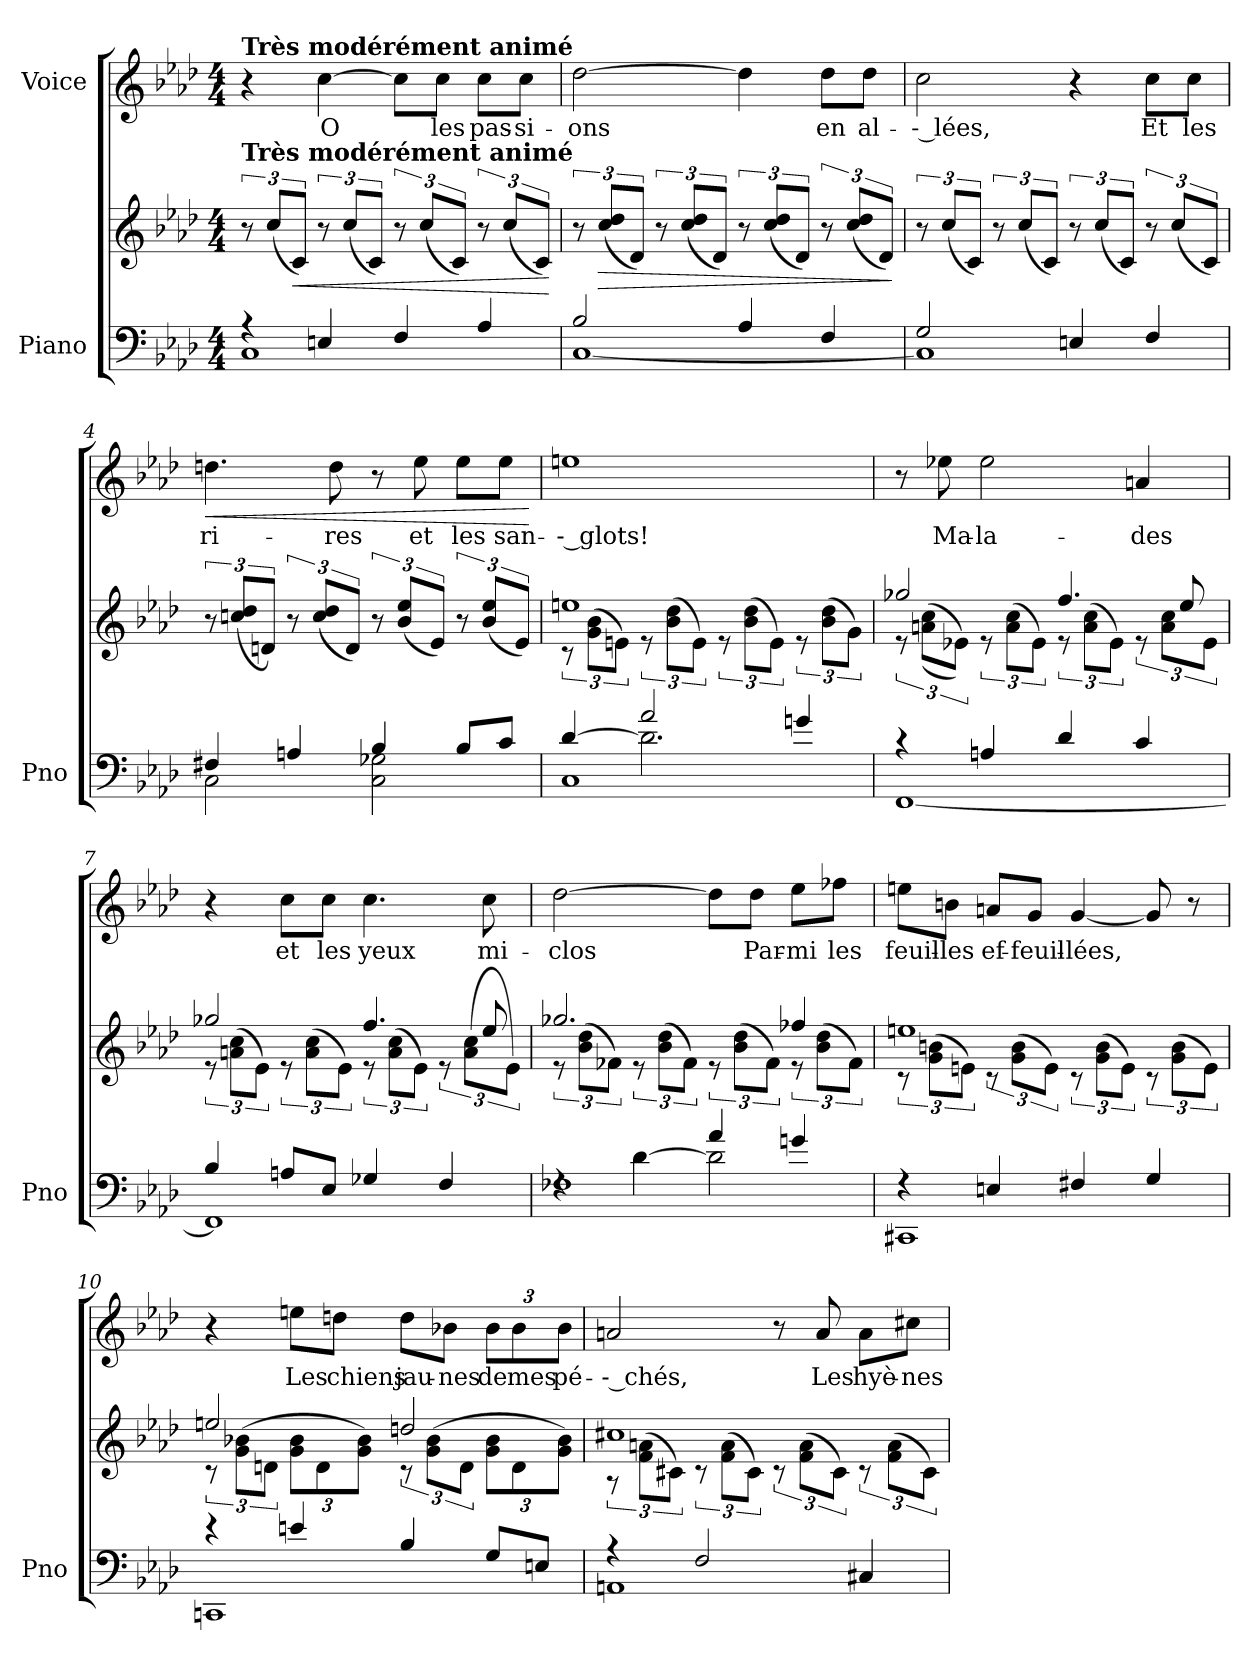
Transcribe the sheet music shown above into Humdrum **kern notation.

**kern	**kern	**dynam	**kern	**text	**dynam
*part2	*part2	*part2	*part1	*part1	*part1
*staff3	*staff2	*staff2/3	*staff1	*staff1	*staff1
*I"Piano	*	*	*I"Voice	*	*
*I'Pno	*	*	*	*	*
*clefF4	*clefG2	*	*clefG2	*	*
*k[b-e-a-d-]	*k[b-e-a-d-]	*	*k[b-e-a-d-]	*	*
*M4/4	*M4/4	*	*M4/4	*	*
=1	=1	=1	=1	=1	=1
*^	*	*	*	*	*
!	!	!	!	!LO:TX:a:B:t=Très modérément animé	!	!
!	!	!LO:TX:a:B:t=Très modérément animé	!	!	!	!
4r	1C	12r	.	4r	.	.
.	.	(<12cc/L	.	.	.	.
!	!	!	!LO:HP:b	!	!	!
.	.	12c/J)	<	.	.	.
!	!	!	!	!	!LO:LY:b	!
4En/	.	12r	.	[4cc\	O	.
.	.	(<12cc/L	.	.	.	.
.	.	12c/J)	.	.	.	.
4F/	.	12r	.	8cc\L]	.	.
.	.	(<12cc/L	.	.	.	.
!	!	!	!	!	!LO:LY:b	!
.	.	.	.	8cc\J	les	.
.	.	12c/J)	.	.	.	.
!	!	!	!	!	!LO:LY:b	!
4A-/	.	12r	.	8cc\L	pas-	.
.	.	(<12cc/L	.	.	.	.
!	!	!	!	!	!LO:LY:b	!
.	.	.	.	8cc\J	-si-	.
.	.	12c/J)	.	.	.	.
*v	*v	*	*	*	*	*
.	.	[	.	.	.
=2	=2	=2	=2	=2	=2
*^	*	*	*	*	*
!	!	!	!	!	!LO:LY:b	!
2B-/	[1C	12r	.	[2dd-\	-ons	.
!	!	!	!LO:HP:b	!	!	!
.	.	(<12cc/ 12dd-/L	>	.	.	.
.	.	12d-/J)	.	.	.	.
.	.	12r	.	.	.	.
.	.	(<12cc/ 12dd-/L	.	.	.	.
.	.	12d-/J)	.	.	.	.
4A-/	.	12r	.	4dd-\]	.	.
.	.	(<12cc/ 12dd-/L	.	.	.	.
.	.	12d-/J)	.	.	.	.
!	!	!	!	!	!LO:LY:b	!
4F/	.	12r	.	8dd-\L	en	.
.	.	(<12cc/ 12dd-/L	.	.	.	.
!	!	!	!	!	!LO:LY:b	!
.	.	.	.	8dd-\J	al-	.
.	.	12d-/J)	.	.	.	.
*v	*v	*	*	*	*	*
.	.	]	.	.	.
!!LO:LB:g=z
=3	=3	=3	=3	=3	=3
*^	*	*	*	*	*
!	!	!	!	!	!LO:LY:b	!
2G/	1C]	12r	.	2cc\	-- lées,	.
.	.	(<12cc/L	.	.	.	.
.	.	12c/J)	.	.	.	.
.	.	12r	.	.	.	.
.	.	(<12cc/L	.	.	.	.
.	.	12c/J)	.	.	.	.
4En/	.	12r	.	4r	.	.
.	.	(<12cc/L	.	.	.	.
.	.	12c/J)	.	.	.	.
!	!	!	!	!	!LO:LY:b	!
4F/	.	12r	.	8cc\L	Et	.
.	.	(<12cc/L	.	.	.	.
!	!	!	!	!	!LO:LY:b	!
.	.	.	.	8cc\J	les	.
.	.	12c/J)	.	.	.	.
=4	=4	=4	=4	=4	=4	=4
!	!	!	!	!	!LO:LY:b	!LO:HP:b
4F#X/	2C\	12r	.	4.ddn\	ri-	<
.	.	(<12ccn/ 12dd-/L	.	.	.	.
.	.	12dn/J)	.	.	.	.
4An/	.	12r	.	.	.	.
.	.	(<12cc/ 12dd-/L	.	.	.	.
!	!	!	!	!	!LO:LY:b	!
.	.	.	.	8dd\	-res	.
.	.	12d/J)	.	.	.	.
4B-/	2C\ 2G-X\	12r	.	8r	.	.
.	.	(<12b-/ 12ee-/L	.	.	.	.
!	!	!	!	!	!LO:LY:b	!
.	.	.	.	8ee-\	et	.
.	.	12e-/J)	.	.	.	.
!	!	!	!	!	!LO:LY:b	!
8B-/L	.	12r	.	8ee-\L	les	.
.	.	(<12b-/ 12ee-/L	.	.	.	.
!	!	!	!	!	!LO:LY:b	!
8c/J	.	.	.	8ee-\J	san-	.
.	.	12e-/J)	.	.	.	.
*v	*v	*	*	*	*	*
.	.	.	.	.	[
!!LO:LB:g=z
=5	=5	=5	=5	=5	=5
*^	*^	*	*	*	*
*	*^	*	*	*	*	*	*
!	!	!	!	!	!	!	!LO:LY:b	!
[4d-/	1C	4ryy	12rc	1een	.	1een	-- glots!	.
.	.	.	(<12g\ 12b-\L	.	.	.	.	.
.	.	.	12en\J)	.	.	.	.	.
2.d-\]	.	2a-/	12re	.	.	.	.	.
.	.	.	(<12b-\ 12dd-\L	.	.	.	.	.
.	.	.	12e\J)	.	.	.	.	.
.	.	.	12re	.	.	.	.	.
.	.	.	(<12b-\ 12dd-\L	.	.	.	.	.
.	.	.	12e\J)	.	.	.	.	.
.	.	4gn/	12re	.	.	.	.	.
.	.	.	(<12b-\ 12dd-\L	.	.	.	.	.
.	.	.	12g\J)	.	.	.	.	.
*	*v	*v	*	*	*	*	*	*
=6	=6	=6	=6	=6	=6	=6	=6
4r	[1FF	12re	2gg-X/	.	8r	.	.
.	.	(<(<12an\ 12cc\L	.	.	.	.	.
!	!	!	!	!	!	!LO:LY:b	!
.	.	.	.	.	8ee-X\	Ma-	.
.	.	12e-X\J))	.	.	.	.	.
!	!	!	!	!	!	!LO:LY:b	!
4An/	.	12re	.	.	2ee-\	-la-	.
.	.	(<12a\ 12cc\L	.	.	.	.	.
.	.	12e-\J)	.	.	.	.	.
4d-/	.	12re	4.ff/	.	.	.	.
.	.	(<12a\ 12cc\L	.	.	.	.	.
.	.	12e-\J)	.	.	.	.	.
!	!	!	!	!	!	!LO:LY:b	!
4c/	.	12re	.	.	4an/	-des	.
.	.	12a\ 12cc\L	.	.	.	.	.
.	.	.	8ee-/	.	.	.	.
.	.	12e-\J	.	.	.	.	.
!!LO:PB:g=z
=7	=7	=7	=7	=7	=7	=7	=7
4B-/	1FF]	12re	2gg-X/	.	4r	.	.
.	.	(<12an\ 12cc\L	.	.	.	.	.
.	.	12e-\J)	.	.	.	.	.
!	!	!	!	!	!	!LO:LY:b	!
8An/L	.	12re	.	.	8cc\L	et	.
.	.	(<12a\ 12cc\L	.	.	.	.	.
!	!	!	!	!	!	!LO:LY:b	!
8E-/J	.	.	.	.	8cc\J	les	.
.	.	12e-\J)	.	.	.	.	.
!	!	!	!	!	!	!LO:LY:b	!
4G-X/	.	12re	4.ff/	.	4.cc\	yeux	.
.	.	(<12a\ 12cc\L	.	.	.	.	.
.	.	12e-\J)	.	.	.	.	.
4F/	.	12re	.	.	.	.	.
.	.	(<12a\ 12cc\L	.	.	.	.	.
!	!	!	!	!	!	!LO:LY:b	!
.	.	.	8ee-/	.	8cc\	mi-	.
.	.	12e-\J)	.	.	.	.	.
=8	=8	=8	=8	=8	=8	=8	=8
*	*^	*	*	*	*	*	*
!	!	!	!	!	!	!	!LO:LY:b	!
4rF	1F-X	2ryy	12re	2.gg-X/	.	[2dd-\	-clos	.
.	.	.	(<12b-\ 12dd-\L	.	.	.	.	.
.	.	.	12f-X\J)	.	.	.	.	.
[4d-\	.	.	12re	.	.	.	.	.
.	.	.	(<12b-\ 12dd-\L	.	.	.	.	.
.	.	.	12f-\J)	.	.	.	.	.
2d-\]	.	4a-/	12re	.	.	8dd-\L]	.	.
.	.	.	(<12b-\ 12dd-\L	.	.	.	.	.
!	!	!	!	!	!	!	!LO:LY:b	!
.	.	.	.	.	.	8dd-\J	Par-	.
.	.	.	12f-\J)	.	.	.	.	.
!	!	!	!	!	!	!	!LO:LY:b	!
.	.	4gn/	12re	4ff-X/	.	8ee-\L	-mi	.
.	.	.	(<12b-\ 12dd-\L	.	.	.	.	.
!	!	!	!	!	!	!	!LO:LY:b	!
.	.	.	.	.	.	8ff-X\J	les	.
.	.	.	12f-\J)	.	.	.	.	.
*	*v	*v	*	*	*	*	*	*
!!LO:LB:g=z
=9	=9	=9	=9	=9	=9	=9	=9
!	!	!	!	!	!	!LO:LY:b	!
4r	1CC#X	12rc	1een	.	8een\L	feuil-	.
.	.	(<12g\ 12bn\L	.	.	.	.	.
!	!	!	!	!	!	!LO:LY:b	!
.	.	.	.	.	8bn\J	-les	.
.	.	12en\J)	.	.	.	.	.
!	!	!	!	!	!	!LO:LY:b	!
4En/	.	12rc	.	.	8an/L	ef-	.
.	.	(<12g\ 12b\L	.	.	.	.	.
!	!	!	!	!	!	!LO:LY:b	!
.	.	.	.	.	8g/J	-feuil-	.
.	.	12e\J)	.	.	.	.	.
!	!	!	!	!	!	!LO:LY:b	!
4F#X/	.	12rc	.	.	[4g/	-lées,	.
.	.	(<12g\ 12b\L	.	.	.	.	.
.	.	12e\J)	.	.	.	.	.
4G/	.	12rc	.	.	8g/]	.	.
.	.	(<12g\ 12b\L	.	.	.	.	.
.	.	.	.	.	8r	.	.
.	.	12e\J)	.	.	.	.	.
=10	=10	=10	=10	=10	=10	=10	=10
4r	1CCn	12rc	2een/	.	4r	.	.
.	.	(<12g\ 12b-X\L	.	.	.	.	.
.	.	12dn\J	.	.	.	.	.
*	*	*Xbrackettup	*	*	*	*	*
!	!	!	!	!	!	!LO:LY:b	!
4en/	.	12g\ 12b-\L	.	.	8een\L	Les	.
.	.	12d\	.	.	.	.	.
!	!	!	!	!	!	!LO:LY:b	!
.	.	.	.	.	8ddn\J	chiens	.
.	.	12g\ 12b-\J)	.	.	.	.	.
*	*	*brackettup	*	*	*	*	*
!	!	!	!	!	!	!LO:LY:b	!
4B-/	.	12rc	2ddn/	.	8dd\L	jau-	.
.	.	(<12g\ 12b-\L	.	.	.	.	.
!	!	!	!	!	!	!LO:LY:b	!
.	.	.	.	.	8b-X\J	-nes	.
.	.	12d\J	.	.	.	.	.
*	*	*Xbrackettup	*	*	*	*	*
!	!	!	!	!	!	!LO:LY:b	!
8G/L	.	12g\ 12b-\L	.	.	12b-\L	de	.
!	!	!	!	!	!	!LO:LY:b	!
.	.	12d\	.	.	12b-\	mes	.
8En/J	.	.	.	.	.	.	.
!	!	!	!	!	!	!LO:LY:b	!
.	.	12g\ 12b-\J)	.	.	12b-\J	pé-	.
!!LO:LB:g=z
=11	=11	=11	=11	=11	=11	=11	=11
*	*	*brackettup	*	*	*	*	*
!	!	!	!	!	!	!LO:LY:b	!
4r	1AAn	12rA	1cc#X	.	2an/	-- chés,	.
.	.	(<12f\ 12an\L	.	.	.	.	.
.	.	12c#X\J)	.	.	.	.	.
2F/	.	12rc	.	.	.	.	.
.	.	(<12f\ 12a\L	.	.	.	.	.
.	.	12c#\J)	.	.	.	.	.
.	.	12rc	.	.	8r	.	.
.	.	(<12f\ 12a\L	.	.	.	.	.
!	!	!	!	!	!	!LO:LY:b	!
.	.	.	.	.	8a/	Les	.
.	.	12c#\J)	.	.	.	.	.
!	!	!	!	!	!	!LO:LY:b	!
4C#X/	.	12rc	.	.	8a\L	hyè-	.
.	.	(<12f\ 12a\L	.	.	.	.	.
!	!	!	!	!	!	!LO:LY:b	!
.	.	.	.	.	8cc#X\J	-nes	.
.	.	12c#\J)	.	.	.	.	.
*v	*v	*	*	*	*	*	*
*	*v	*v	*	*	*	*
=	=	=	=	=	=
*-	*-	*-	*-	*-	*-
